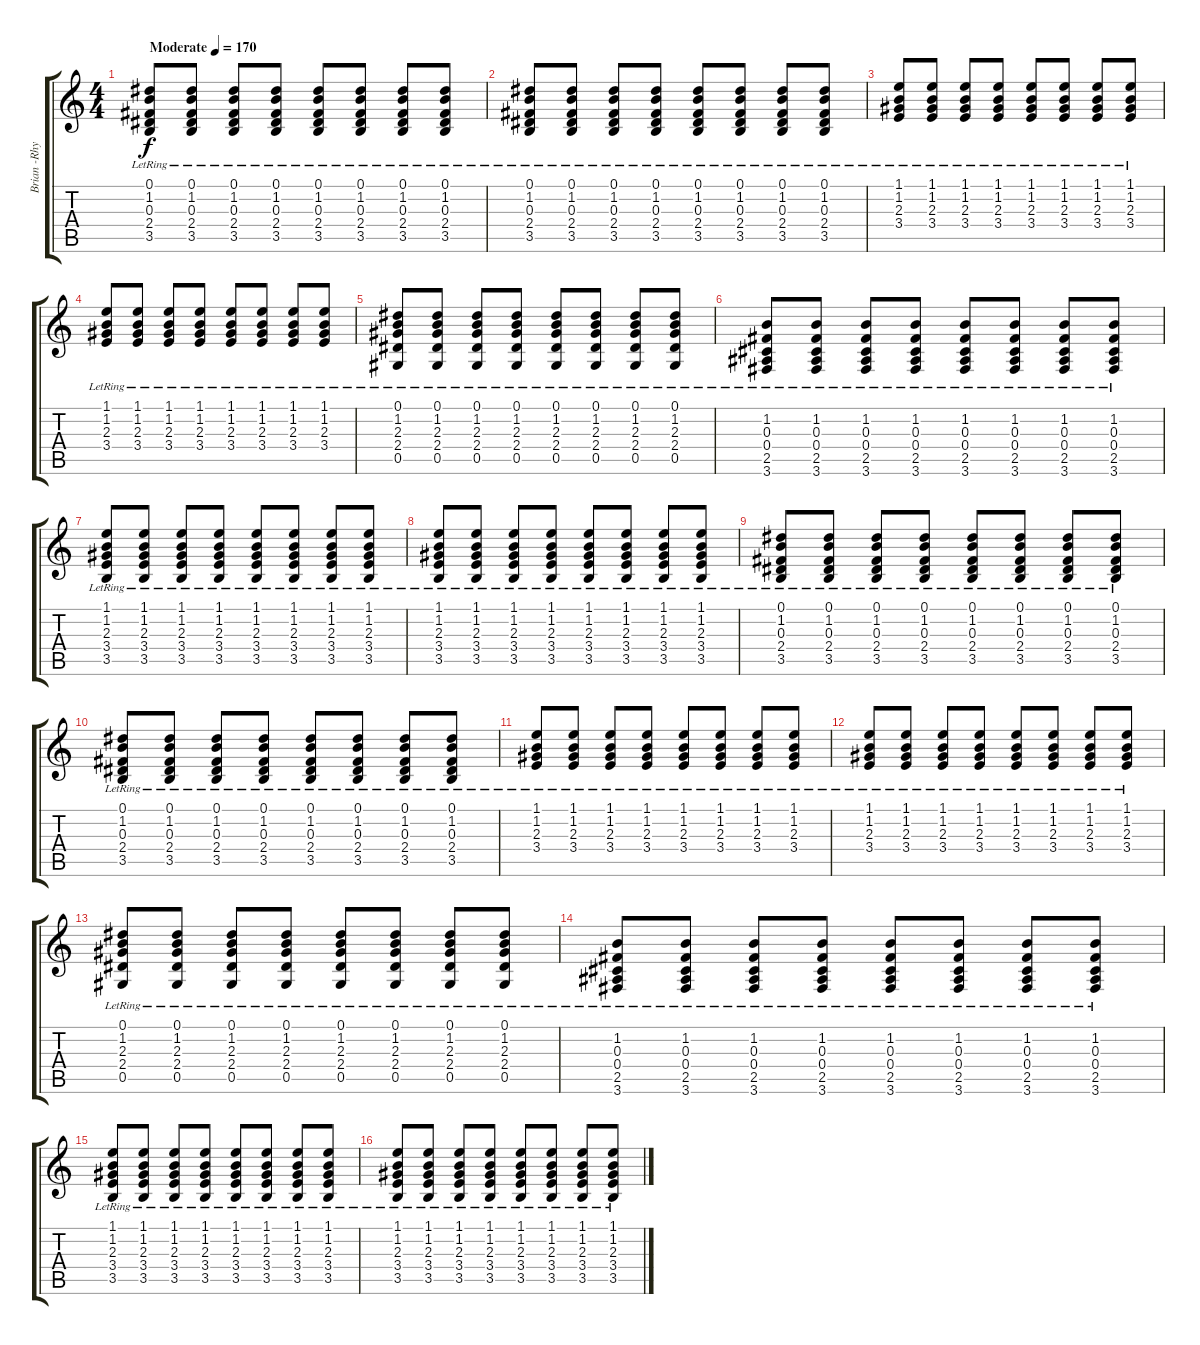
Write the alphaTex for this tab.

\track ("Brian -Rhythm" "Brian -Rhy") {instrument electricguitarclean}
\staff {score tabs}
\tuning (Eb4 Bb3 Gb3 Db3 Ab2 Eb2) {hide}
\ts (4 4)
\tempo (170 "Moderate")
\clef g2
\ks c
(0.1{lr} 1.2{lr} 0.3{lr} 2.4{lr} 3.5{lr}).8{dy f instrument electricguitarclean} (0.1{lr} 1.2{lr} 0.3{lr} 2.4{lr} 3.5{lr}).8 (0.1{lr} 1.2{lr} 0.3{lr} 2.4{lr} 3.5{lr}).8 (0.1{lr} 1.2{lr} 0.3{lr} 2.4{lr} 3.5{lr}).8 (0.1{lr} 1.2{lr} 0.3{lr} 2.4{lr} 3.5{lr}).8 (0.1{lr} 1.2{lr} 0.3{lr} 2.4{lr} 3.5{lr}).8 (0.1{lr} 1.2{lr} 0.3{lr} 2.4{lr} 3.5{lr}).8 (0.1{lr} 1.2{lr} 0.3{lr} 2.4{lr} 3.5{lr}).8 |
(0.1{lr} 1.2{lr} 0.3{lr} 2.4{lr} 3.5{lr}).8 (0.1{lr} 1.2{lr} 0.3{lr} 2.4{lr} 3.5{lr}).8 (0.1{lr} 1.2{lr} 0.3{lr} 2.4{lr} 3.5{lr}).8 (0.1{lr} 1.2{lr} 0.3{lr} 2.4{lr} 3.5{lr}).8 (0.1{lr} 1.2{lr} 0.3{lr} 2.4{lr} 3.5{lr}).8 (0.1{lr} 1.2{lr} 0.3{lr} 2.4{lr} 3.5{lr}).8 (0.1{lr} 1.2{lr} 0.3{lr} 2.4{lr} 3.5{lr}).8 (0.1{lr} 1.2{lr} 0.3{lr} 2.4{lr} 3.5{lr}).8 |
(1.1{lr} 1.2{lr} 2.3{lr} 3.4{lr}).8 (1.1{lr} 1.2{lr} 2.3{lr} 3.4{lr}).8 (1.1{lr} 1.2{lr} 2.3{lr} 3.4{lr}).8 (1.1{lr} 1.2{lr} 2.3{lr} 3.4{lr}).8 (1.1{lr} 1.2{lr} 2.3{lr} 3.4{lr}).8 (1.1{lr} 1.2{lr} 2.3{lr} 3.4{lr}).8 (1.1{lr} 1.2{lr} 2.3{lr} 3.4{lr}).8 (1.1{lr} 1.2{lr} 2.3{lr} 3.4{lr}).8 |
(1.1{lr} 1.2{lr} 2.3{lr} 3.4{lr}).8 (1.1{lr} 1.2{lr} 2.3{lr} 3.4{lr}).8 (1.1{lr} 1.2{lr} 2.3{lr} 3.4{lr}).8 (1.1{lr} 1.2{lr} 2.3{lr} 3.4{lr}).8 (1.1{lr} 1.2{lr} 2.3{lr} 3.4{lr}).8 (1.1{lr} 1.2{lr} 2.3{lr} 3.4{lr}).8 (1.1{lr} 1.2{lr} 2.3{lr} 3.4{lr}).8 (1.1{lr} 1.2{lr} 2.3{lr} 3.4{lr}).8 |
(0.1{lr} 1.2{lr} 2.3{lr} 2.4{lr} 0.5{lr}).8 (0.1{lr} 1.2{lr} 2.3{lr} 2.4{lr} 0.5{lr}).8 (0.1{lr} 1.2{lr} 2.3{lr} 2.4{lr} 0.5{lr}).8 (0.1{lr} 1.2{lr} 2.3{lr} 2.4{lr} 0.5{lr}).8 (0.1{lr} 1.2{lr} 2.3{lr} 2.4{lr} 0.5{lr}).8 (0.1{lr} 1.2{lr} 2.3{lr} 2.4{lr} 0.5{lr}).8 (0.1{lr} 1.2{lr} 2.3{lr} 2.4{lr} 0.5{lr}).8 (0.1{lr} 1.2{lr} 2.3{lr} 2.4{lr} 0.5{lr}).8 |
(1.2{lr} 0.3{lr} 0.4{lr} 2.5{lr} 3.6{lr}).8 (1.2{lr} 0.3{lr} 0.4{lr} 2.5{lr} 3.6{lr}).8 (1.2{lr} 0.3{lr} 0.4{lr} 2.5{lr} 3.6{lr}).8 (1.2{lr} 0.3{lr} 0.4{lr} 2.5{lr} 3.6{lr}).8 (1.2{lr} 0.3{lr} 0.4{lr} 2.5{lr} 3.6{lr}).8 (1.2{lr} 0.3{lr} 0.4{lr} 2.5{lr} 3.6{lr}).8 (1.2{lr} 0.3{lr} 0.4{lr} 2.5{lr} 3.6{lr}).8 (1.2{lr} 0.3{lr} 0.4{lr} 2.5{lr} 3.6{lr}).8 |
(1.1{lr} 1.2{lr} 2.3{lr} 3.4{lr} 3.5{lr}).8 (1.1{lr} 1.2{lr} 2.3{lr} 3.4{lr} 3.5{lr}).8 (1.1{lr} 1.2{lr} 2.3{lr} 3.4{lr} 3.5{lr}).8 (1.1{lr} 1.2{lr} 2.3{lr} 3.4{lr} 3.5{lr}).8 (1.1{lr} 1.2{lr} 2.3{lr} 3.4{lr} 3.5{lr}).8 (1.1{lr} 1.2{lr} 2.3{lr} 3.4{lr} 3.5{lr}).8 (1.1{lr} 1.2{lr} 2.3{lr} 3.4{lr} 3.5{lr}).8 (1.1{lr} 1.2{lr} 2.3{lr} 3.4{lr} 3.5{lr}).8 |
(1.1{lr} 1.2{lr} 2.3{lr} 3.4{lr} 3.5{lr}).8 (1.1{lr} 1.2{lr} 2.3{lr} 3.4{lr} 3.5{lr}).8 (1.1{lr} 1.2{lr} 2.3{lr} 3.4{lr} 3.5{lr}).8 (1.1{lr} 1.2{lr} 2.3{lr} 3.4{lr} 3.5{lr}).8 (1.1{lr} 1.2{lr} 2.3{lr} 3.4{lr} 3.5{lr}).8 (1.1{lr} 1.2{lr} 2.3{lr} 3.4{lr} 3.5{lr}).8 (1.1{lr} 1.2{lr} 2.3{lr} 3.4{lr} 3.5{lr}).8 (1.1{lr} 1.2{lr} 2.3{lr} 3.4{lr} 3.5{lr}).8 |
(0.1{lr} 1.2{lr} 0.3{lr} 2.4{lr} 3.5{lr}).8 (0.1{lr} 1.2{lr} 0.3{lr} 2.4{lr} 3.5{lr}).8 (0.1{lr} 1.2{lr} 0.3{lr} 2.4{lr} 3.5{lr}).8 (0.1{lr} 1.2{lr} 0.3{lr} 2.4{lr} 3.5{lr}).8 (0.1{lr} 1.2{lr} 0.3{lr} 2.4{lr} 3.5{lr}).8 (0.1{lr} 1.2{lr} 0.3{lr} 2.4{lr} 3.5{lr}).8 (0.1{lr} 1.2{lr} 0.3{lr} 2.4{lr} 3.5{lr}).8 (0.1{lr} 1.2{lr} 0.3{lr} 2.4{lr} 3.5{lr}).8 |
(0.1{lr} 1.2{lr} 0.3{lr} 2.4{lr} 3.5{lr}).8 (0.1{lr} 1.2{lr} 0.3{lr} 2.4{lr} 3.5{lr}).8 (0.1{lr} 1.2{lr} 0.3{lr} 2.4{lr} 3.5{lr}).8 (0.1{lr} 1.2{lr} 0.3{lr} 2.4{lr} 3.5{lr}).8 (0.1{lr} 1.2{lr} 0.3{lr} 2.4{lr} 3.5{lr}).8 (0.1{lr} 1.2{lr} 0.3{lr} 2.4{lr} 3.5{lr}).8 (0.1{lr} 1.2{lr} 0.3{lr} 2.4{lr} 3.5{lr}).8 (0.1{lr} 1.2{lr} 0.3{lr} 2.4{lr} 3.5{lr}).8 |
(1.1{lr} 1.2{lr} 2.3{lr} 3.4{lr}).8 (1.1{lr} 1.2{lr} 2.3{lr} 3.4{lr}).8 (1.1{lr} 1.2{lr} 2.3{lr} 3.4{lr}).8 (1.1{lr} 1.2{lr} 2.3{lr} 3.4{lr}).8 (1.1{lr} 1.2{lr} 2.3{lr} 3.4{lr}).8 (1.1{lr} 1.2{lr} 2.3{lr} 3.4{lr}).8 (1.1{lr} 1.2{lr} 2.3{lr} 3.4{lr}).8 (1.1{lr} 1.2{lr} 2.3{lr} 3.4{lr}).8 |
(1.1{lr} 1.2{lr} 2.3{lr} 3.4{lr}).8 (1.1{lr} 1.2{lr} 2.3{lr} 3.4{lr}).8 (1.1{lr} 1.2{lr} 2.3{lr} 3.4{lr}).8 (1.1{lr} 1.2{lr} 2.3{lr} 3.4{lr}).8 (1.1{lr} 1.2{lr} 2.3{lr} 3.4{lr}).8 (1.1{lr} 1.2{lr} 2.3{lr} 3.4{lr}).8 (1.1{lr} 1.2{lr} 2.3{lr} 3.4{lr}).8 (1.1{lr} 1.2{lr} 2.3{lr} 3.4{lr}).8 |
(0.1{lr} 1.2{lr} 2.3{lr} 2.4{lr} 0.5{lr}).8 (0.1{lr} 1.2{lr} 2.3{lr} 2.4{lr} 0.5{lr}).8 (0.1{lr} 1.2{lr} 2.3{lr} 2.4{lr} 0.5{lr}).8 (0.1{lr} 1.2{lr} 2.3{lr} 2.4{lr} 0.5{lr}).8 (0.1{lr} 1.2{lr} 2.3{lr} 2.4{lr} 0.5{lr}).8 (0.1{lr} 1.2{lr} 2.3{lr} 2.4{lr} 0.5{lr}).8 (0.1{lr} 1.2{lr} 2.3{lr} 2.4{lr} 0.5{lr}).8 (0.1{lr} 1.2{lr} 2.3{lr} 2.4{lr} 0.5{lr}).8 |
(1.2{lr} 0.3{lr} 0.4{lr} 2.5{lr} 3.6{lr}).8 (1.2{lr} 0.3{lr} 0.4{lr} 2.5{lr} 3.6{lr}).8 (1.2{lr} 0.3{lr} 0.4{lr} 2.5{lr} 3.6{lr}).8 (1.2{lr} 0.3{lr} 0.4{lr} 2.5{lr} 3.6{lr}).8 (1.2{lr} 0.3{lr} 0.4{lr} 2.5{lr} 3.6{lr}).8 (1.2{lr} 0.3{lr} 0.4{lr} 2.5{lr} 3.6{lr}).8 (1.2{lr} 0.3{lr} 0.4{lr} 2.5{lr} 3.6{lr}).8 (1.2{lr} 0.3{lr} 0.4{lr} 2.5{lr} 3.6{lr}).8 |
(1.1{lr} 1.2{lr} 2.3{lr} 3.4{lr} 3.5{lr}).8 (1.1{lr} 1.2{lr} 2.3{lr} 3.4{lr} 3.5{lr}).8 (1.1{lr} 1.2{lr} 2.3{lr} 3.4{lr} 3.5{lr}).8 (1.1{lr} 1.2{lr} 2.3{lr} 3.4{lr} 3.5{lr}).8 (1.1{lr} 1.2{lr} 2.3{lr} 3.4{lr} 3.5{lr}).8 (1.1{lr} 1.2{lr} 2.3{lr} 3.4{lr} 3.5{lr}).8 (1.1{lr} 1.2{lr} 2.3{lr} 3.4{lr} 3.5{lr}).8 (1.1{lr} 1.2{lr} 2.3{lr} 3.4{lr} 3.5{lr}).8 |
(1.1{lr} 1.2{lr} 2.3{lr} 3.4{lr} 3.5{lr}).8 (1.1{lr} 1.2{lr} 2.3{lr} 3.4{lr} 3.5{lr}).8 (1.1{lr} 1.2{lr} 2.3{lr} 3.4{lr} 3.5{lr}).8 (1.1{lr} 1.2{lr} 2.3{lr} 3.4{lr} 3.5{lr}).8 (1.1{lr} 1.2{lr} 2.3{lr} 3.4{lr} 3.5{lr}).8 (1.1{lr} 1.2{lr} 2.3{lr} 3.4{lr} 3.5{lr}).8 (1.1{lr} 1.2{lr} 2.3{lr} 3.4{lr} 3.5{lr}).8 (1.1{lr} 1.2{lr} 2.3{lr} 3.4{lr} 3.5{lr}).8
